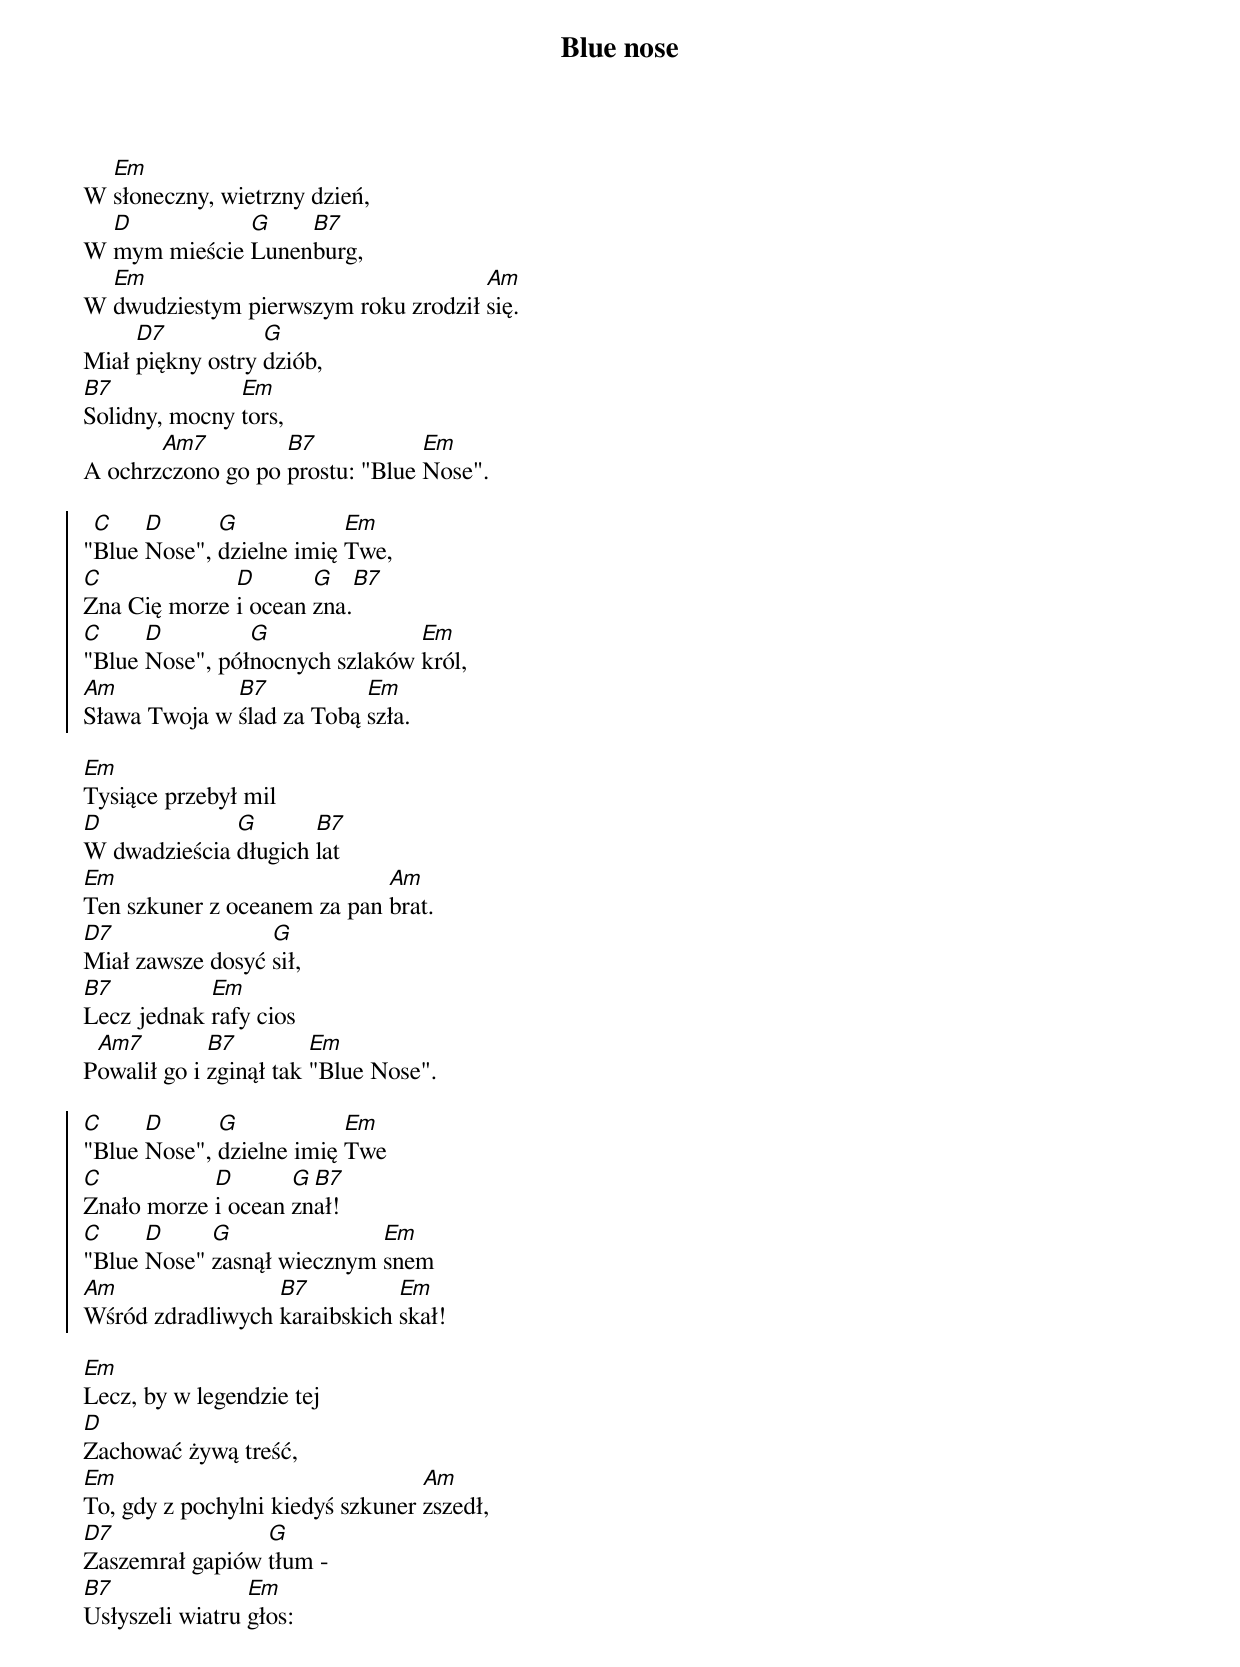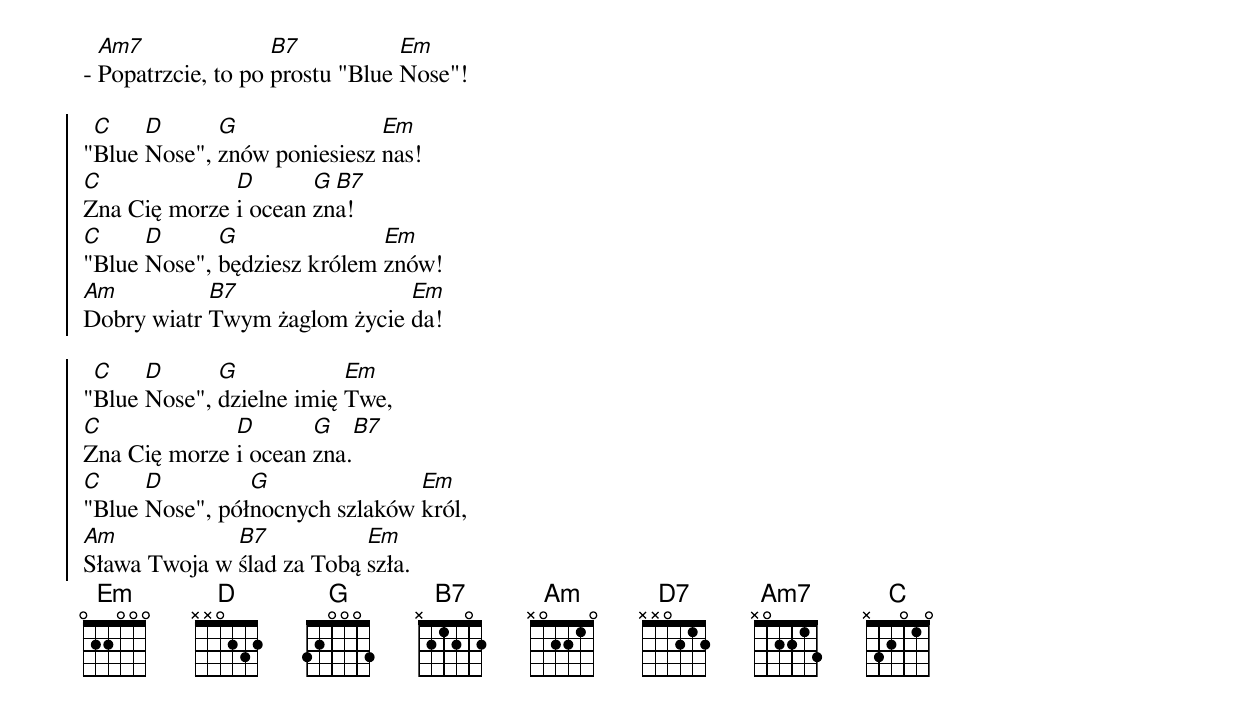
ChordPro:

{t:Blue nose}
{st:}
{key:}

W [Em]słoneczny, wietrzny dzień,
W [D]mym mieście [G]Lunen[B7]burg,
W [Em]dwudziestym pierwszym roku zrodził [Am]się.
Miał [D7]piękny ostry [G]dziób,
[B7]Solidny, mocny [Em]tors,
A ochrz[Am7]czono go po [B7]prostu: "Blue [Em]Nose".

{soc}
"[C]Blue [D]Nose", [G]dzielne imię [Em]Twe,
[C]Zna Cię morze [D]i ocean [G]zna.[B7]
[C]"Blue [D]Nose", pół[G]nocnych szlaków [Em]król,
[Am]Sława Twoja w [B7]ślad za Tobą [Em]szła.
{eoc}

[Em]Tysiące przebył mil
[D]W dwadzieścia [G]długich [B7]lat
[Em]Ten szkuner z oceanem za pan [Am]brat.
[D7]Miał zawsze dosyć [G]sił,
[B7]Lecz jednak [Em]rafy cios
P[Am7]owalił go i [B7]zginął tak [Em]"Blue Nose".

{soc}
[C]"Blue [D]Nose", [G]dzielne imię [Em]Twe
[C]Znało morze [D]i ocean [G]zn[B7]ał!
[C]"Blue [D]Nose" [G]zasnął wiecznym [Em]snem
[Am]Wśród zdradliwych [B7]karaibskich [Em]skał!
{eoc}

[Em]Lecz, by w legendzie tej
[D]Zachować żywą treść,
[Em]To, gdy z pochylni kiedyś szkuner [Am]zszedł,
[D7]Zaszemrał gapiów [G]tłum -
[B7]Usłyszeli wiatru [Em]głos:
- [Am7]Popatrzcie, to po [B7]prostu "Blue [Em]Nose"!

{soc}
"[C]Blue [D]Nose", [G]znów poniesiesz [Em]nas!
[C]Zna Cię morze [D]i ocean [G]zn[B7]a!
[C]"Blue [D]Nose", [G]będziesz królem [Em]znów!
[Am]Dobry wiatr [B7]Twym żaglom życie [Em]da!

"[C]Blue [D]Nose", [G]dzielne imię [Em]Twe,
[C]Zna Cię morze [D]i ocean [G]zna.[B7]
[C]"Blue [D]Nose", pół[G]nocnych szlaków [Em]król,
[Am]Sława Twoja w [B7]ślad za Tobą [Em]szła.
{eoc}
